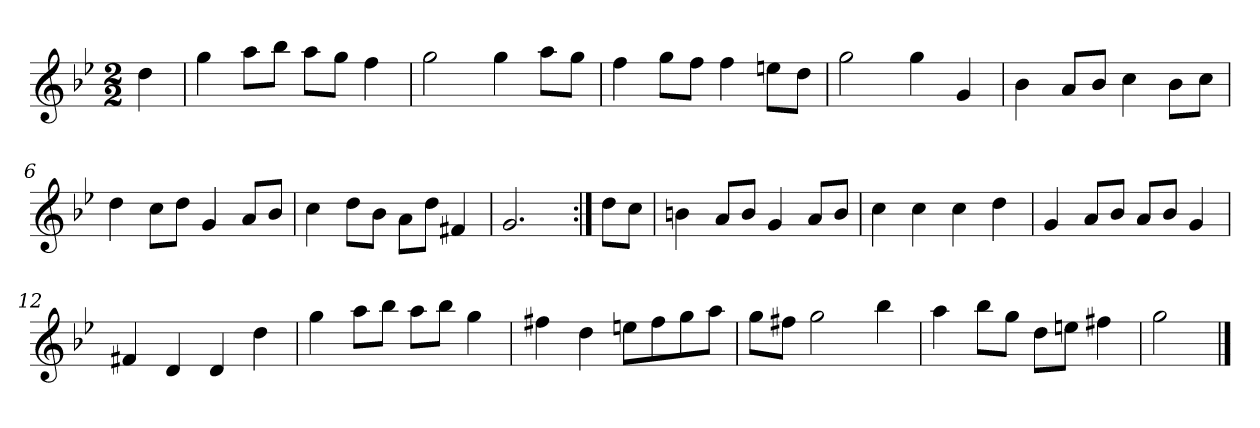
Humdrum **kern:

**kern
*part1
*staff1
*clefG2
*k[b-e-]
*g:
*M2/2
*MM120
=
4dd
=1
4gg
8aa\L
8bb-\J
8aa\L
8gg\J
4ff
=2
2gg
4gg
8aa\L
8gg\J
=3
4ff
8gg\L
8ff\J
4ff
8een\L
8dd\J
=4
2gg
4gg
4g
=5
4b-
8a/L
8b-/J
4cc
8b-\L
8cc\J
=6
4dd
8cc\L
8dd\J
4g
8a/L
8b-/J
=7
4cc
8dd\L
8b-\J
8a\L
8dd\J
4f#X
=8
2.g
=:|!
8dd\L
8cc\J
=9
4bn
8a/L
8b/J
4g
8a/L
8b/J
=10
4cc
4cc
4cc
4dd
=11
4g
8a/L
8b-/J
8a/L
8b-/J
4g
=12
4f#X
4d
4d
4dd
=13
4gg
8aa\L
8bb-\J
8aa\L
8bb-\J
4gg
=14
4ff#X
4dd
8een\L
8ff#\
8gg\
8aa\J
=15
8gg\L
8ff#X\J
2gg
4bb-
=16
4aa
8bb-\L
8gg\J
8dd\L
8een\J
4ff#X
=17
2gg
==
*-
